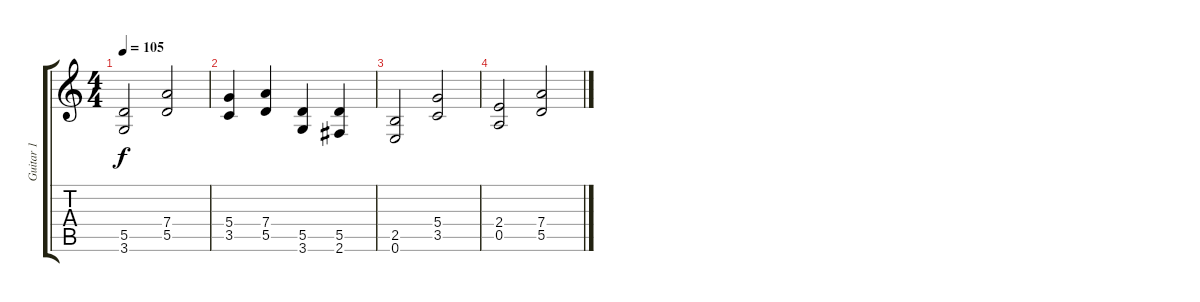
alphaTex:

\track ("Guitar 1" "Guitar 1") {instrument distortionguitar}
\staff {score tabs}
\tuning (E4 B3 G3 D3 A2 E2) {hide}
\ts (4 4)
\tempo 105
\clef g2
\ks c
(5.5 3.6).2{dy f} (7.4 5.5).2 |
(5.4 3.5).4 (7.4 5.5).4 (5.5 3.6).4 (5.5 2.6).4 |
(2.5 0.6).2 (5.4 3.5).2 |
(2.4 0.5).2 (7.4 5.5).2
